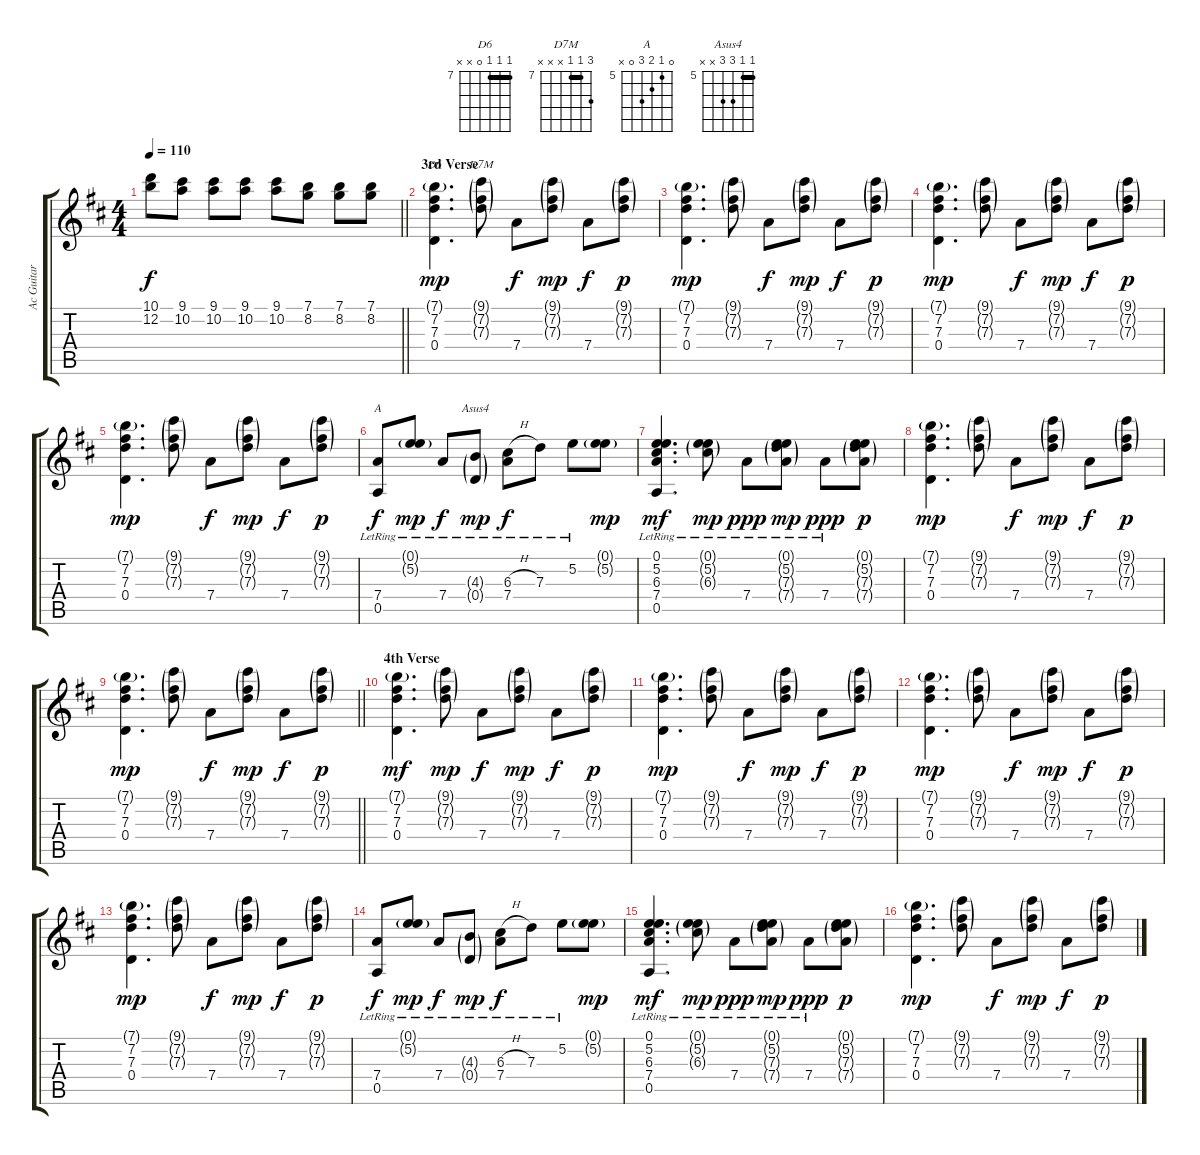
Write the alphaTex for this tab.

\track ("Ac Guitar" "Ac Guitar") {instrument acousticguitarsteel}
\staff {score tabs}
\tuning (E4 B3 G3 D3 A2 E2) {hide}
\chord ("D6" 7 7 7 0 x x) {firstfret 7 barre 7}
\chord ("D7M" 9 7 7 x x x) {firstfret 7 barre 7}
\chord ("A" 0 5 6 7 0 x) {firstfret 5}
\chord ("Asus4" 5 5 7 7 x x) {firstfret 5 barre 5}
\ts (4 4)
\tempo 110
\clef g2
\barLineRight lightlight
\ks d
(10.1 12.2).8{dy f} (9.1 10.2).8 (9.1 10.2).8 (9.1 10.2).8 (9.1 10.2).8 (7.1 8.2).8 (7.1 8.2).8 (7.1 8.2).8 |
\section ("" "3rd Verse")
(7.1{g} 7.2 7.3 0.4).4{d ch "D6" dy mp} (9.1{g} 7.2{g} 7.3{g}).8{ch "D7M"} 7.4.8{dy f} (9.1{g} 7.2{g} 7.3{g}).8{dy mp} 7.4.8{dy f} (9.1{g} 7.2{g} 7.3{g}).8{dy p} |
(7.1{g} 7.2 7.3 0.4).4{d dy mp} (9.1{g} 7.2{g} 7.3{g}).8 7.4.8{dy f} (9.1{g} 7.2{g} 7.3{g}).8{dy mp} 7.4.8{dy f} (9.1{g} 7.2{g} 7.3{g}).8{dy p} |
(7.1{g} 7.2 7.3 0.4).4{d dy mp} (9.1{g} 7.2{g} 7.3{g}).8 7.4.8{dy f} (9.1{g} 7.2{g} 7.3{g}).8{dy mp} 7.4.8{dy f} (9.1{g} 7.2{g} 7.3{g}).8{dy p} |
(7.1{g} 7.2 7.3 0.4).4{d dy mp} (9.1{g} 7.2{g} 7.3{g}).8 7.4.8{dy f} (9.1{g} 7.2{g} 7.3{g}).8{dy mp} 7.4.8{dy f} (9.1{g} 7.2{g} 7.3{g}).8{dy p} |
(7.4{lr} 0.5{lr}).8{ch "A" dy f} (0.1{g lr} 5.2{g lr}).8{dy mp} 7.4{lr}.8{dy f} (4.3{g lr} 0.4{g lr}).8{ch "Asus4" dy mp} (6.3{h lr} 7.4{lr}).8{dy f} 7.3{lr}.8 5.2{lr}.8 (0.1{g} 5.2{g}).8{dy mp} |
(0.1{lr} 5.2{lr} 6.3{lr} 7.4{lr} 0.5{lr}).4{d dy mf} (0.1{g lr} 5.2{g lr} 6.3{g lr}).8{dy mp} 7.4{lr}.8{dy ppp} (0.1{g lr} 5.2{g lr} 7.3{g lr} 7.4{g lr}).8{dy mp} 7.4{lr}.8{dy ppp} (0.1{g} 5.2{g} 7.3{g} 7.4{g}).8{dy p} |
(7.1{g} 7.2 7.3 0.4).4{d dy mp} (9.1{g} 7.2{g} 7.3{g}).8 7.4.8{dy f} (9.1{g} 7.2{g} 7.3{g}).8{dy mp} 7.4.8{dy f} (9.1{g} 7.2{g} 7.3{g}).8{dy p} |
\barLineRight lightlight
(7.1{g} 7.2 7.3 0.4).4{d dy mp} (9.1{g} 7.2{g} 7.3{g}).8 7.4.8{dy f} (9.1{g} 7.2{g} 7.3{g}).8{dy mp} 7.4.8{dy f} (9.1{g} 7.2{g} 7.3{g}).8{dy p} |
\section ("" "4th Verse")
(7.1{g} 7.2 7.3 0.4).4{d dy mf} (9.1{g} 7.2{g} 7.3{g}).8{dy mp} 7.4.8{dy f} (9.1{g} 7.2{g} 7.3{g}).8{dy mp} 7.4.8{dy f} (9.1{g} 7.2{g} 7.3{g}).8{dy p} |
(7.1{g} 7.2 7.3 0.4).4{d dy mp} (9.1{g} 7.2{g} 7.3{g}).8 7.4.8{dy f} (9.1{g} 7.2{g} 7.3{g}).8{dy mp} 7.4.8{dy f} (9.1{g} 7.2{g} 7.3{g}).8{dy p} |
(7.1{g} 7.2 7.3 0.4).4{d dy mp} (9.1{g} 7.2{g} 7.3{g}).8 7.4.8{dy f} (9.1{g} 7.2{g} 7.3{g}).8{dy mp} 7.4.8{dy f} (9.1{g} 7.2{g} 7.3{g}).8{dy p} |
(7.1{g} 7.2 7.3 0.4).4{d dy mp} (9.1{g} 7.2{g} 7.3{g}).8 7.4.8{dy f} (9.1{g} 7.2{g} 7.3{g}).8{dy mp} 7.4.8{dy f} (9.1{g} 7.2{g} 7.3{g}).8{dy p} |
(7.4{lr} 0.5{lr}).8{dy f} (0.1{g lr} 5.2{g lr}).8{dy mp} 7.4{lr}.8{dy f} (4.3{g lr} 0.4{g lr}).8{dy mp} (6.3{h lr} 7.4{lr}).8{dy f} 7.3{lr}.8 5.2{lr}.8 (0.1{g} 5.2{g}).8{dy mp} |
(0.1{lr} 5.2{lr} 6.3{lr} 7.4{lr} 0.5{lr}).4{d dy mf} (0.1{g lr} 5.2{g lr} 6.3{g lr}).8{dy mp} 7.4{lr}.8{dy ppp} (0.1{g lr} 5.2{g lr} 7.3{g lr} 7.4{g lr}).8{dy mp} 7.4{lr}.8{dy ppp} (0.1{g} 5.2{g} 7.3{g} 7.4{g}).8{dy p} |
(7.1{g} 7.2 7.3 0.4).4{d dy mp} (9.1{g} 7.2{g} 7.3{g}).8 7.4.8{dy f} (9.1{g} 7.2{g} 7.3{g}).8{dy mp} 7.4.8{dy f} (9.1{g} 7.2{g} 7.3{g}).8{dy p}
